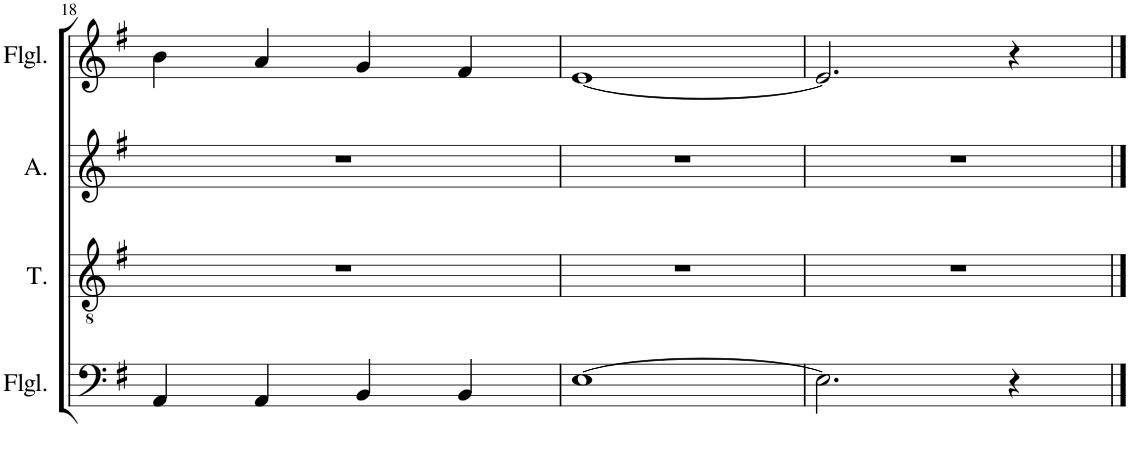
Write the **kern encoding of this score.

**kern	**kern	**kern	**kern
*part4	*part3	*part2	*part1
*staff4	*staff3	*staff2	*staff1
*I"Klavier	*I"Tenor	*I"Alto	*I"Klavier
*	*I'T.	*I'A.	*
!!LO:PB:g=z
*clefF4	*clefGv2	*clefG2	*clefG2
*k[f#]	*k[f#]	*k[f#]	*k[f#]
*M2/2	*M2/2	*M2/2	*M2/2
=18	=18	=18	=18
4AA/	1r	1r	4b\
4AA/	.	.	4a/
4BB/	.	.	4g/
4BB/	.	.	4f#/
=19	=19	=19	=19
[1E	1r	1r	[1e
=20	=20	=20	=20
2.E\]	1r	1r	2.e/]
4r	.	.	4r
==	==	==	==
*-	*-	*-	*-
